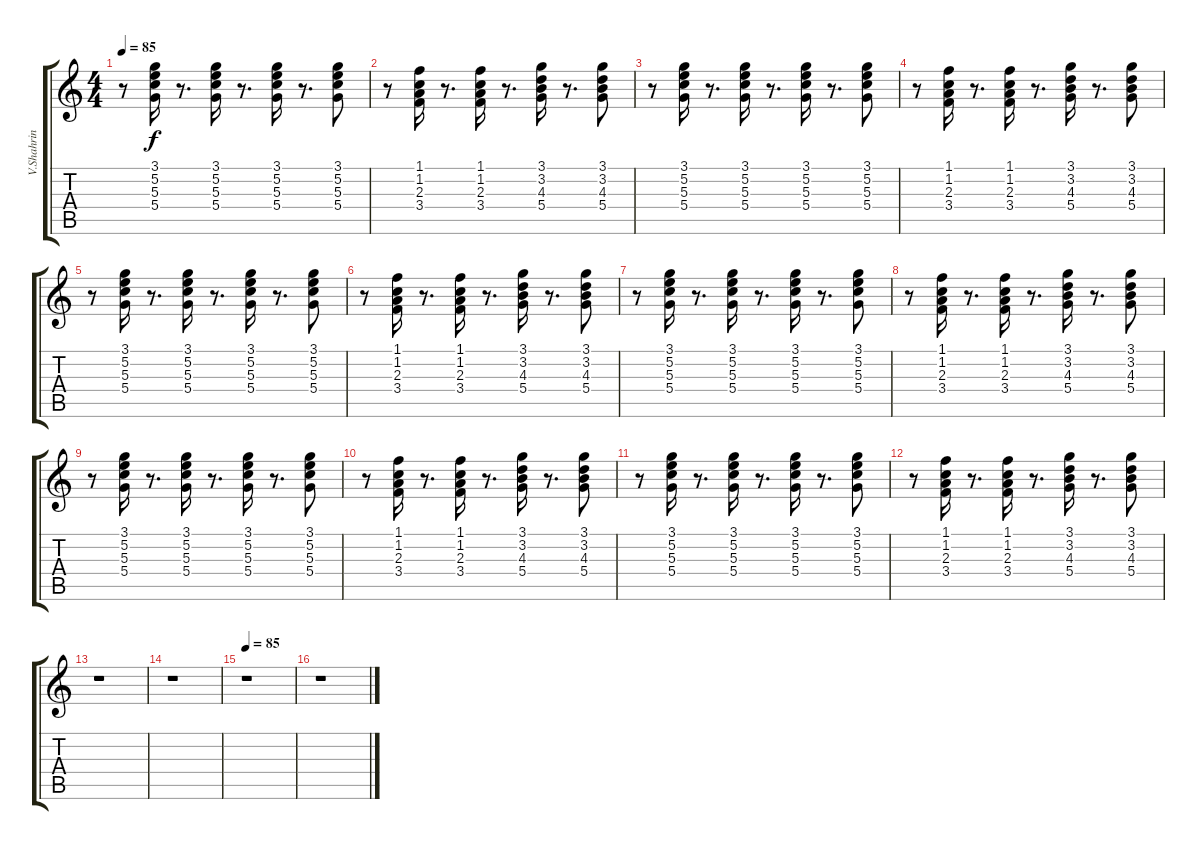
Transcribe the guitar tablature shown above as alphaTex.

\track ("V.Shahrin    Thema          " "V.Shahrin ") {instrument acousticguitarnylon}
\staff {score tabs}
\tuning (E4 B3 G3 D3 A2 E2) {hide}
\ts (4 4)
\tempo 85
\clef g2
\ks c
r.8{dy f} (3.1 5.2 5.3 5.4).16 r.8{d} (3.1 5.2 5.3 5.4).16 r.8{d} (3.1 5.2 5.3 5.4).16 r.8{d} (3.1 5.2 5.3 5.4).8 |
r.8 (1.1 1.2 2.3 3.4).16 r.8{d} (1.1 1.2 2.3 3.4).16 r.8{d} (3.1 3.2 4.3 5.4).16 r.8{d} (3.1 3.2 4.3 5.4).8 |
r.8 (3.1 5.2 5.3 5.4).16 r.8{d} (3.1 5.2 5.3 5.4).16 r.8{d} (3.1 5.2 5.3 5.4).16 r.8{d} (3.1 5.2 5.3 5.4).8 |
r.8 (1.1 1.2 2.3 3.4).16 r.8{d} (1.1 1.2 2.3 3.4).16 r.8{d} (3.1 3.2 4.3 5.4).16 r.8{d} (3.1 3.2 4.3 5.4).8 |
r.8 (3.1 5.2 5.3 5.4).16 r.8{d} (3.1 5.2 5.3 5.4).16 r.8{d} (3.1 5.2 5.3 5.4).16 r.8{d} (3.1 5.2 5.3 5.4).8 |
r.8 (1.1 1.2 2.3 3.4).16 r.8{d} (1.1 1.2 2.3 3.4).16 r.8{d} (3.1 3.2 4.3 5.4).16 r.8{d} (3.1 3.2 4.3 5.4).8 |
r.8 (3.1 5.2 5.3 5.4).16 r.8{d} (3.1 5.2 5.3 5.4).16 r.8{d} (3.1 5.2 5.3 5.4).16 r.8{d} (3.1 5.2 5.3 5.4).8 |
r.8 (1.1 1.2 2.3 3.4).16 r.8{d} (1.1 1.2 2.3 3.4).16 r.8{d} (3.1 3.2 4.3 5.4).16 r.8{d} (3.1 3.2 4.3 5.4).8 |
r.8 (3.1 5.2 5.3 5.4).16 r.8{d} (3.1 5.2 5.3 5.4).16 r.8{d} (3.1 5.2 5.3 5.4).16 r.8{d} (3.1 5.2 5.3 5.4).8 |
r.8 (1.1 1.2 2.3 3.4).16 r.8{d} (1.1 1.2 2.3 3.4).16 r.8{d} (3.1 3.2 4.3 5.4).16 r.8{d} (3.1 3.2 4.3 5.4).8 |
r.8 (3.1 5.2 5.3 5.4).16 r.8{d} (3.1 5.2 5.3 5.4).16 r.8{d} (3.1 5.2 5.3 5.4).16 r.8{d} (3.1 5.2 5.3 5.4).8 |
r.8 (1.1 1.2 2.3 3.4).16 r.8{d} (1.1 1.2 2.3 3.4).16 r.8{d} (3.1 3.2 4.3 5.4).16 r.8{d} (3.1 3.2 4.3 5.4).8 |
r.1 |
r.1 |
\tempo 85
r.1 |
r.1
